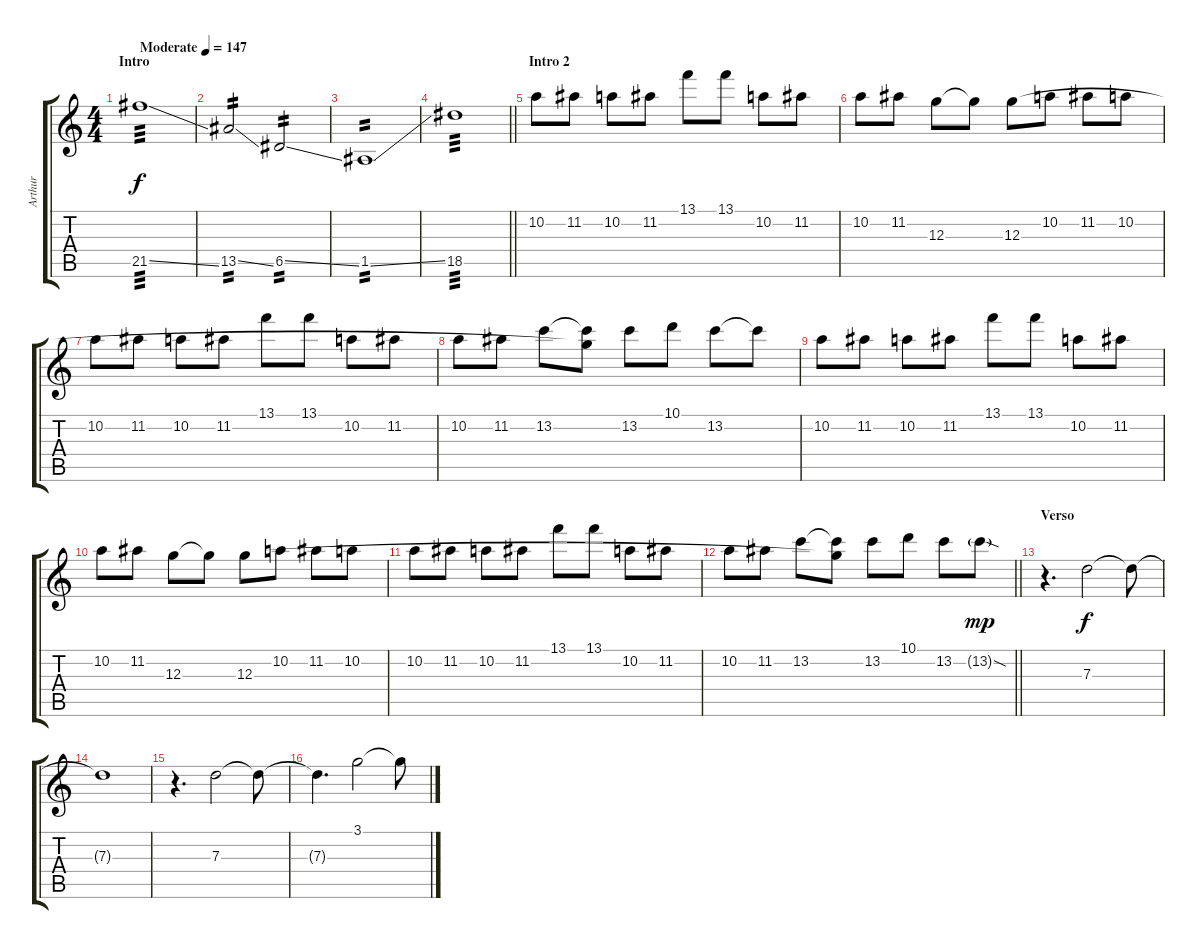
\track ("Arthur" "Arthur") {instrument distortionguitar}
\staff {score tabs}
\tuning (E4 B3 G3 D3 A2 E2) {hide}
\ts (4 4)
\section ("" "Intro")
\tempo (147 "Moderate")
\clef g2
\ks c
21.5{ss}.1{tp 3 dy f balance 13 instrument distortionguitar} |
13.5{ss}.2{tp 2} 6.5{ss}.2{tp 2} |
1.5{ss}.1{tp 2} |
\barLineRight lightlight
18.5.1{tp 3} |
\section ("" "Intro 2")
10.2.8{instrument distortionguitar} 11.2.8 10.2.8 11.2.8 13.1.8 13.1.8 10.2.8 11.2.8 |
10.2.8 11.2.8 12.3.8 12.3{t}.8 12.3.8 10.2.8 11.2.8 10.2.8 |
10.2.8 11.2.8 10.2.8 11.2.8 13.1.8 13.1.8 10.2.8 11.2.8 |
10.2.8 11.2.8 13.2.8 (13.2{t} 12.3{t}).8 13.2.8 10.1.8 13.2.8 13.2{t}.8 |
10.2.8 11.2.8 10.2.8 11.2.8 13.1.8 13.1.8 10.2.8 11.2.8 |
10.2.8 11.2.8 12.3.8 12.3{t}.8 12.3.8 10.2.8 11.2.8 10.2.8 |
10.2.8 11.2.8 10.2.8 11.2.8 13.1.8 13.1.8 10.2.8 11.2.8 |
\barLineRight lightlight
10.2.8 11.2.8 13.2.8 (13.2{t} 12.3{t}).8 13.2.8 10.1.8 13.2.8 13.2{sod g}.8{dy mp} |
\section ("" "Verso")
r.4{d volume 5 balance 16 instrument distortionguitar} 7.3.2{dy f} 7.3{t}.8 |
7.3{t}.1 |
r.4{d} 7.3.2 7.3{t}.8 |
7.3{t}.4{d} 3.1.2 3.1{t}.8
